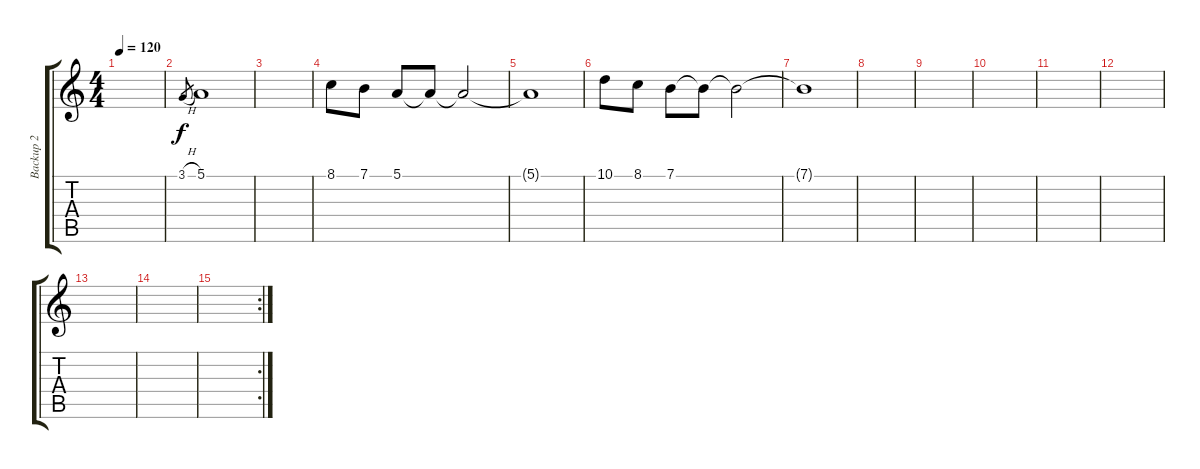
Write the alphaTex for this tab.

\track ("Backup 2" "Backup 2") {instrument voiceoohs}
\staff {score tabs}
\tuning (E4 B3 G3 D3 A2 E2) {hide}
\ts (4 4)
\tempo 120
\clef g2
\ks c
|
3.1{h}.8{gr} 5.1.1{volume 14 instrument distortionguitar} |
|
8.1.8{volume 16 instrument distortionguitar} 7.1.8 5.1.8 5.1{t}.8 5.1{t}.2 |
5.1{t}.1 |
10.1.8{volume 14 instrument distortionguitar} 8.1.8 7.1.8 7.1{t}.8 7.1{t}.2 |
7.1{t}.1{volume 12} |
|
|
|
|
|
|
|
\rc 2
